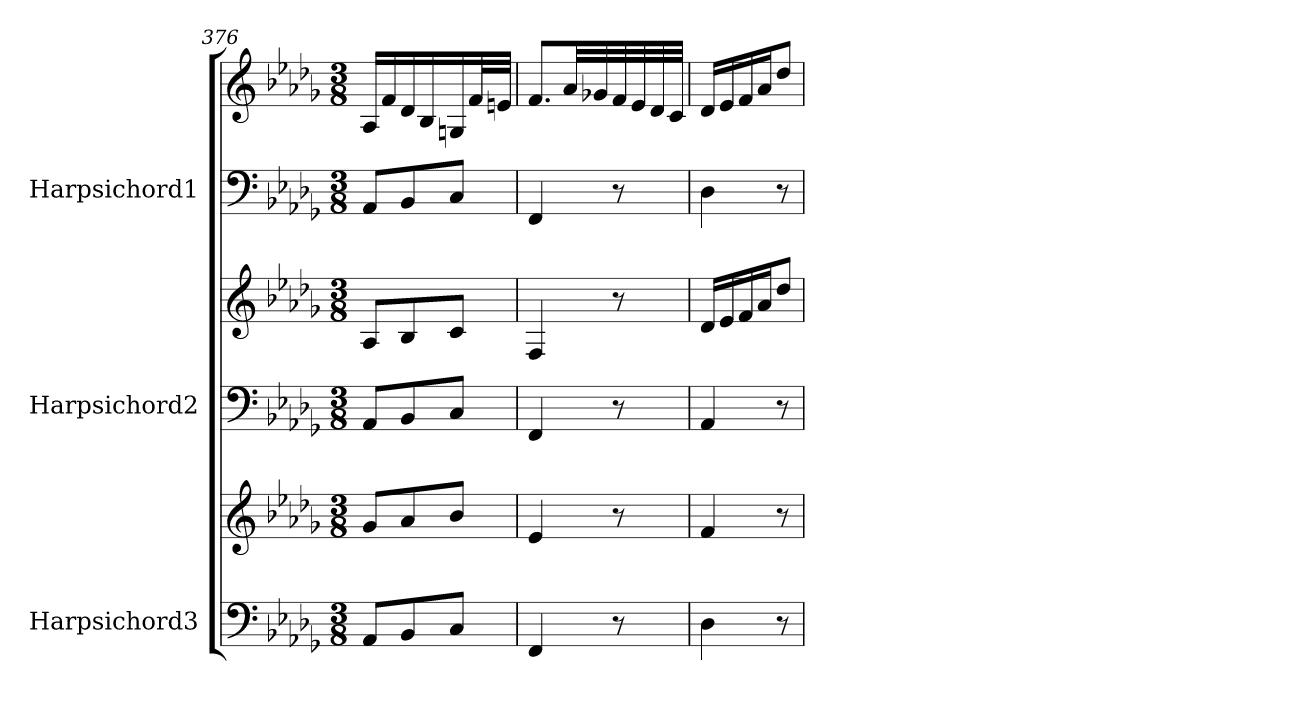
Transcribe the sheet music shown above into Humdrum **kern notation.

**kern	**kern	**kern	**kern	**kern	**kern
*part3	*part3	*part2	*part2	*part1	*part1
*staff6	*staff5	*staff4	*staff3	*staff2	*staff1
*I"Harpsichord3	*	*I"Harpsichord2	*	*I"Harpsichord1	*
*I'Hp	*	*I'Hp	*	*I'Hp	*
!!LO:PB:g=z
*clefF4	*clefG2	*clefF4	*clefG2	*clefF4	*clefG2
*k[b-e-a-d-g-]	*k[b-e-a-d-g-]	*k[b-e-a-d-g-]	*k[b-e-a-d-g-]	*k[b-e-a-d-g-]	*k[b-e-a-d-g-]
*M3/8	*M3/8	*M3/8	*M3/8	*M3/8	*M3/8
=376	=376	=376	=376	=376	=376
8AA-/L	8g-/L	8AA-/L	8A-/L	8AA-/L	16A-/LL
.	.	.	.	.	16f/
8BB-/	8a-/	8BB-/	8B-/	8BB-/	16d-/
.	.	.	.	.	16B-/
8C/J	8b-/J	8C/J	8c/J	8C/J	16Gn/
.	.	.	.	.	32f/L
.	.	.	.	.	32en/JJJ
=377	=377	=377	=377	=377	=377
4FF/	4e-/	4FF/	4F/	4FF/	8.f/L
.	.	.	.	.	32a-/LL
.	.	.	.	.	32g-X/
8r	8r	8r	8r	8r	32f/
.	.	.	.	.	32e-/
.	.	.	.	.	32d-/
.	.	.	.	.	32c/JJJ
=378	=378	=378	=378	=378	=378
4D-\	4f/	4AA-/	16d-/LL	4D-\	16d-/LL
.	.	.	16e-/	.	16e-/
.	.	.	16f/	.	16f/
.	.	.	16a-/J	.	16a-/J
8r	8r	8r	8dd-/J	8r	8dd-/J
=	=	=	=	=	=
*-	*-	*-	*-	*-	*-
